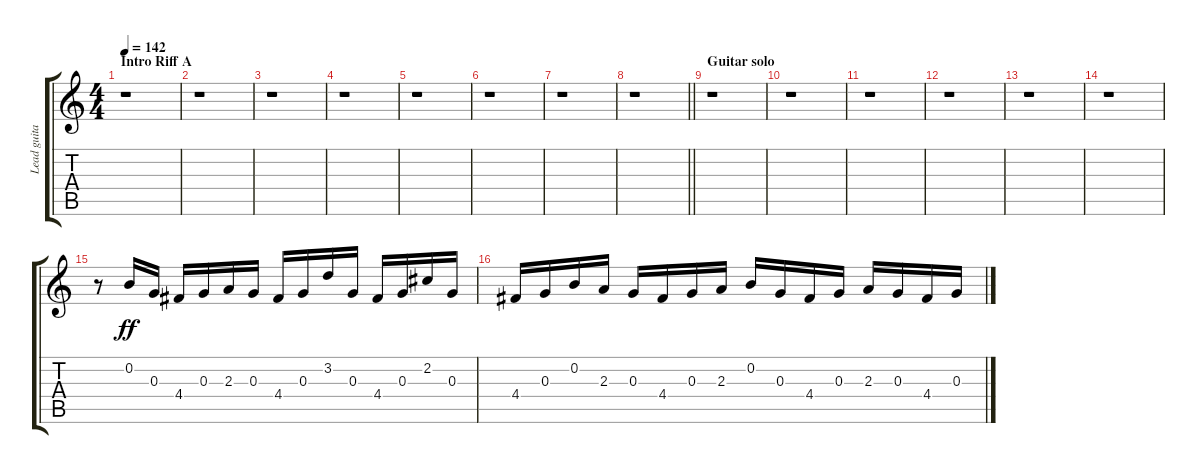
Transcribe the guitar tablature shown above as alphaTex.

\track ("Lead guitar" "Lead guita") {instrument overdrivenguitar}
\staff {score tabs}
\tuning (E4 B3 G3 D3 A2 E2) {hide}
\ts (4 4)
\section ("" "Intro Riff A")
\tempo 142
\clef g2
\ks c
r.1{dy ff instrument overdrivenguitar} |
r.1 |
r.1 |
r.1 |
r.1 |
r.1 |
r.1 |
\barLineRight lightlight
r.1 |
\section ("" "Guitar solo")
r.1 |
r.1 |
r.1 |
r.1 |
r.1 |
r.1 |
r.8 0.2.16 0.3.16 4.4.16 0.3.16 2.3.16 0.3.16 4.4.16 0.3.16 3.2.16 0.3.16 4.4.16 0.3.16 2.2.16 0.3.16 |
4.4.16 0.3.16 0.2.16 2.3.16 0.3.16 4.4.16 0.3.16 2.3.16 0.2.16 0.3.16 4.4.16 0.3.16 2.3.16 0.3.16 4.4.16 0.3.16
